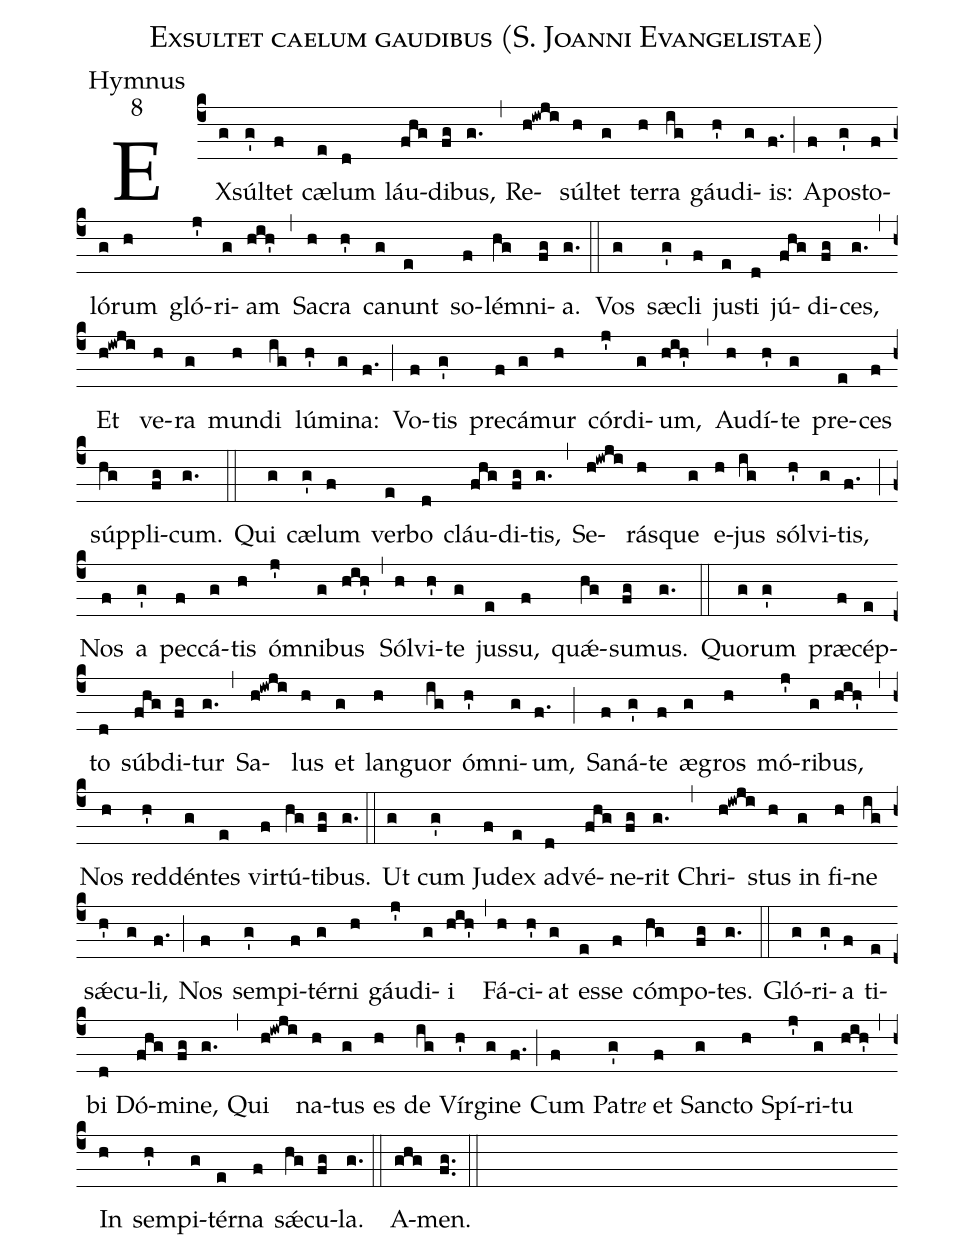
name:Exsultet caelum gaudibus (S. Joanni Evangelistae);
office-part:Hymnus;
mode:8;
%%
(c4)
EX(g)súl(g')tet(f) cæ(e)lum(d) láu(fhg)di(fg)bus,(g.) (,)
Re(h!iwji)súl(h)tet(g) ter(h)ra(ig) gáu(h')di(g)is:(f.) (;)
A(f)po(g')sto(f)ló(g)rum(h) gló(j')ri(g)am(hih') (,)
Sa(h)cra(h') ca(g)nunt(e) so(f)lém(hg)ni(fg)a.(g.) (::)

Vos(g) sæ(g')cli(f) ju(e)sti(d) jú(fhg)di(fg)ces,(g.) (,)
Et(h!iwji) ve(h)ra(g) mun(h)di(ig) lú(h')mi(g)na:(f.) (;)
Vo(f)tis(g') pre(f)cá(g)mur(h) cór(j')di(g)um,(hih') (,)
Au(h)dí(h')te(g) pre(e)ces(f) súp(hg)pli(fg)cum.(g.) (::)

Qui(g) cæ(g')lum(f) ver(e)bo(d) cláu(fhg)di(fg)tis,(g.) (,)
Se(h!iwji)rás(h)que(g) e(h)jus(ig) sól(h')vi(g)tis,(f.) (;)
Nos(f) a(g') pec(f)cá(g)tis(h) óm(j')ni(g)bus(hih') (,)
Sól(h)vi(h')te(g) jus(e)su,(f) quǽ(hg)su(fg)mus.(g.) (::)

Quo(g)rum(g') præ(f)cép(e)to(d) súb(fhg)di(fg)tur(g.) (,)
Sa(h!iwji)lus(h) et(g) lan(h)guor(ig) óm(h')ni(g)um,(f.) (;)
Sa(f)ná(g')te(f) æ(g)gros(h) mó(j')ri(g)bus,(hih') (,)
Nos(h) red(h')dén(g)tes(e) vir(f)tú(hg)ti(fg)bus.(g.) (::)

Ut(g) cum(g') Ju(f)dex(e) ad(d)vé(fhg)ne(fg)rit(g.) (,)
Chri(h!iwji)stus(h) in(g) fi(h)ne(ig) sǽ(h')cu(g)li,(f.) (;)
Nos(f) sem(g')pi(f)tér(g)ni(h) gáu(j')di(g)i(hih') (,)
Fá(h)ci(h')at(g) es(e)se(f) cóm(hg)po(fg)tes.(g.) (::)

Gló(g)ri(g')a(f) ti(e)bi(d) Dó(fhg)mi(fg)ne,(g.) (,)
Qui(h!iwji) na(h)tus(g) es(h) de(ig) Vír(h')gi(g)ne(f.) (;)
Cum(f) Pa(g')tr<e>e</e> {e}t(f) San(g)cto(h) Spí(j')ri(g)tu(hih') (,)
In(h) sem(h')pi(g)tér(e)na(f) sǽ(hg)cu(fg)la.(g.) (::)

A(ghg)men.(fg..) (::)
